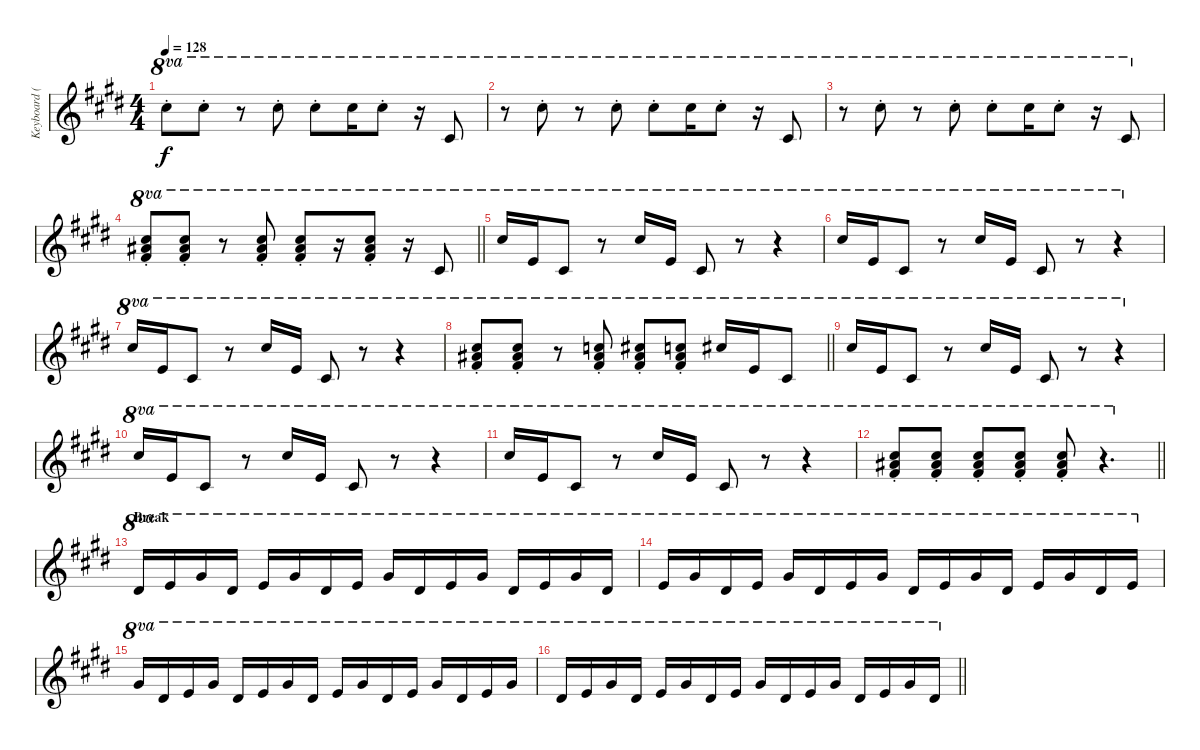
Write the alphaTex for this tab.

\track ("Keyboard (Synth)" "Keyboard (") {instrument lead8bassandlead}
\staff {score}
\tuning (E4 B3 G3 D3 A2 E2) {hide}
\ts (4 4)
\tempo 128
\clef g2
\ks c#minor
21.1{st}.8{ot 8va dy f} 21.1{st}.8{ot 8va} r.8{ot 8va} 21.1{st}.8{ot 8va} 21.1{st}.8{ot 8va} 21.1.16{ot 8va} 21.1{st}.8{ot 8va} r.16{ot 8va} 9.1.8{ot 8va} |
r.8{ot 8va} 21.1{st}.8{ot 8va} r.8{ot 8va} 21.1{st}.8{ot 8va} 21.1{st}.8{ot 8va} 21.1.16{ot 8va} 21.1{st}.8{ot 8va} r.16{ot 8va} 9.1.8{ot 8va} |
r.8{ot 8va} 21.1{st}.8{ot 8va} r.8{ot 8va} 21.1{st}.8{ot 8va} 21.1{st}.8{ot 8va} 21.1.16{ot 8va} 21.1{st}.8{ot 8va} r.16{ot 8va} 9.1.8{ot 8va} |
\barLineRight lightlight
(21.1{st} 23.2{st} 23.3{st}).8{ot 8va} (21.1{st} 23.2{st} 23.3{st}).8{ot 8va} r.8{ot 8va} (21.1{st} 23.2{st} 23.3{st}).8{ot 8va} (21.1{st} 23.2{st} 23.3{st}).8{ot 8va} r.16{ot 8va} (21.1{st} 23.2{st} 23.3{st}).8{ot 8va} r.16{ot 8va} 9.1.8{ot 8va} |
21.1.16{ot 8va} 12.1.16{ot 8va} 9.1.8{ot 8va} r.8{ot 8va} 21.1.16{ot 8va} 12.1.16{ot 8va} 9.1.8{ot 8va} r.8{ot 8va} r.4{ot 8va} |
21.1.16{ot 8va} 12.1.16{ot 8va} 9.1.8{ot 8va} r.8{ot 8va} 21.1.16{ot 8va} 12.1.16{ot 8va} 9.1.8{ot 8va} r.8{ot 8va} r.4{ot 8va} |
21.1.16{ot 8va} 12.1.16{ot 8va} 9.1.8{ot 8va} r.8{ot 8va} 21.1.16{ot 8va} 12.1.16{ot 8va} 9.1.8{ot 8va} r.8{ot 8va} r.4{ot 8va} |
\barLineRight lightlight
(21.1{st} 23.2{st} 23.3{st}).8{ot 8va} (21.1{st} 23.2{st} 23.3{st}).8{ot 8va} r.8{ot 8va} (20.1{st} 23.2{st} 23.3{st}).8{ot 8va} (21.1{st} 23.2{st} 23.3{st}).8{ot 8va} (20.1{st} 23.2{st} 23.3{st}).8{ot 8va} 21.1.16{ot 8va} 12.1.16{ot 8va} 9.1.8{ot 8va} |
21.1.16{ot 8va} 12.1.16{ot 8va} 9.1.8{ot 8va} r.8{ot 8va} 21.1.16{ot 8va} 12.1.16{ot 8va} 9.1.8{ot 8va} r.8{ot 8va} r.4{ot 8va} |
21.1.16{ot 8va} 12.1.16{ot 8va} 9.1.8{ot 8va} r.8{ot 8va} 21.1.16{ot 8va} 12.1.16{ot 8va} 9.1.8{ot 8va} r.8{ot 8va} r.4{ot 8va} |
21.1.16{ot 8va} 12.1.16{ot 8va} 9.1.8{ot 8va} r.8{ot 8va} 21.1.16{ot 8va} 12.1.16{ot 8va} 9.1.8{ot 8va} r.8{ot 8va} r.4{ot 8va} |
\barLineRight lightlight
(21.1{st} 23.2{st} 23.3{st}).8{ot 8va} (21.1{st} 23.2{st} 23.3{st}).8{ot 8va} (21.1{st} 23.2{st} 23.3{st}).8{ot 8va} (21.1{st} 23.2{st} 23.3{st}).8{ot 8va} (21.1{st} 23.2{st} 23.3{st}).8{ot 8va} r.4{d ot 8va} |
\section ("" "Break")
11.1.16{ot 8va volume 7} 17.2.16{ot 8va} 21.2.16{ot 8va} 11.1.16{ot 8va} 17.2.16{ot 8va} 21.2.16{ot 8va} 11.1.16{ot 8va} 17.2.16{ot 8va} 21.2.16{ot 8va} 11.1.16{ot 8va} 17.2.16{ot 8va} 21.2.16{ot 8va} 11.1.16{ot 8va} 17.2.16{ot 8va} 21.2.16{ot 8va} 11.1.16{ot 8va} |
17.2.16{ot 8va} 21.2.16{ot 8va} 11.1.16{ot 8va} 17.2.16{ot 8va} 21.2.16{ot 8va} 11.1.16{ot 8va} 17.2.16{ot 8va} 21.2.16{ot 8va} 11.1.16{ot 8va} 17.2.16{ot 8va} 21.2.16{ot 8va} 11.1.16{ot 8va} 17.2.16{ot 8va} 21.2.16{ot 8va} 11.1.16{ot 8va} 17.2.16{ot 8va} |
16.1.16{ot 8va} 11.1.16{ot 8va} 12.1.16{ot 8va} 16.1.16{ot 8va} 11.1.16{ot 8va} 12.1.16{ot 8va} 16.1.16{ot 8va} 11.1.16{ot 8va} 12.1.16{ot 8va} 16.1.16{ot 8va} 11.1.16{ot 8va} 12.1.16{ot 8va} 16.1.16{ot 8va} 11.1.16{ot 8va} 12.1.16{ot 8va} 16.1.16{ot 8va} |
\barLineRight lightlight
11.1.16{ot 8va} 12.1.16{ot 8va} 16.1.16{ot 8va} 11.1.16{ot 8va} 12.1.16{ot 8va} 16.1.16{ot 8va} 11.1.16{ot 8va} 12.1.16{ot 8va} 16.1.16{ot 8va} 11.1.16{ot 8va} 12.1.16{ot 8va} 16.1.16{ot 8va} 11.1.16{ot 8va} 12.1.16{ot 8va} 16.1.16{ot 8va} 11.1.16{ot 8va}
